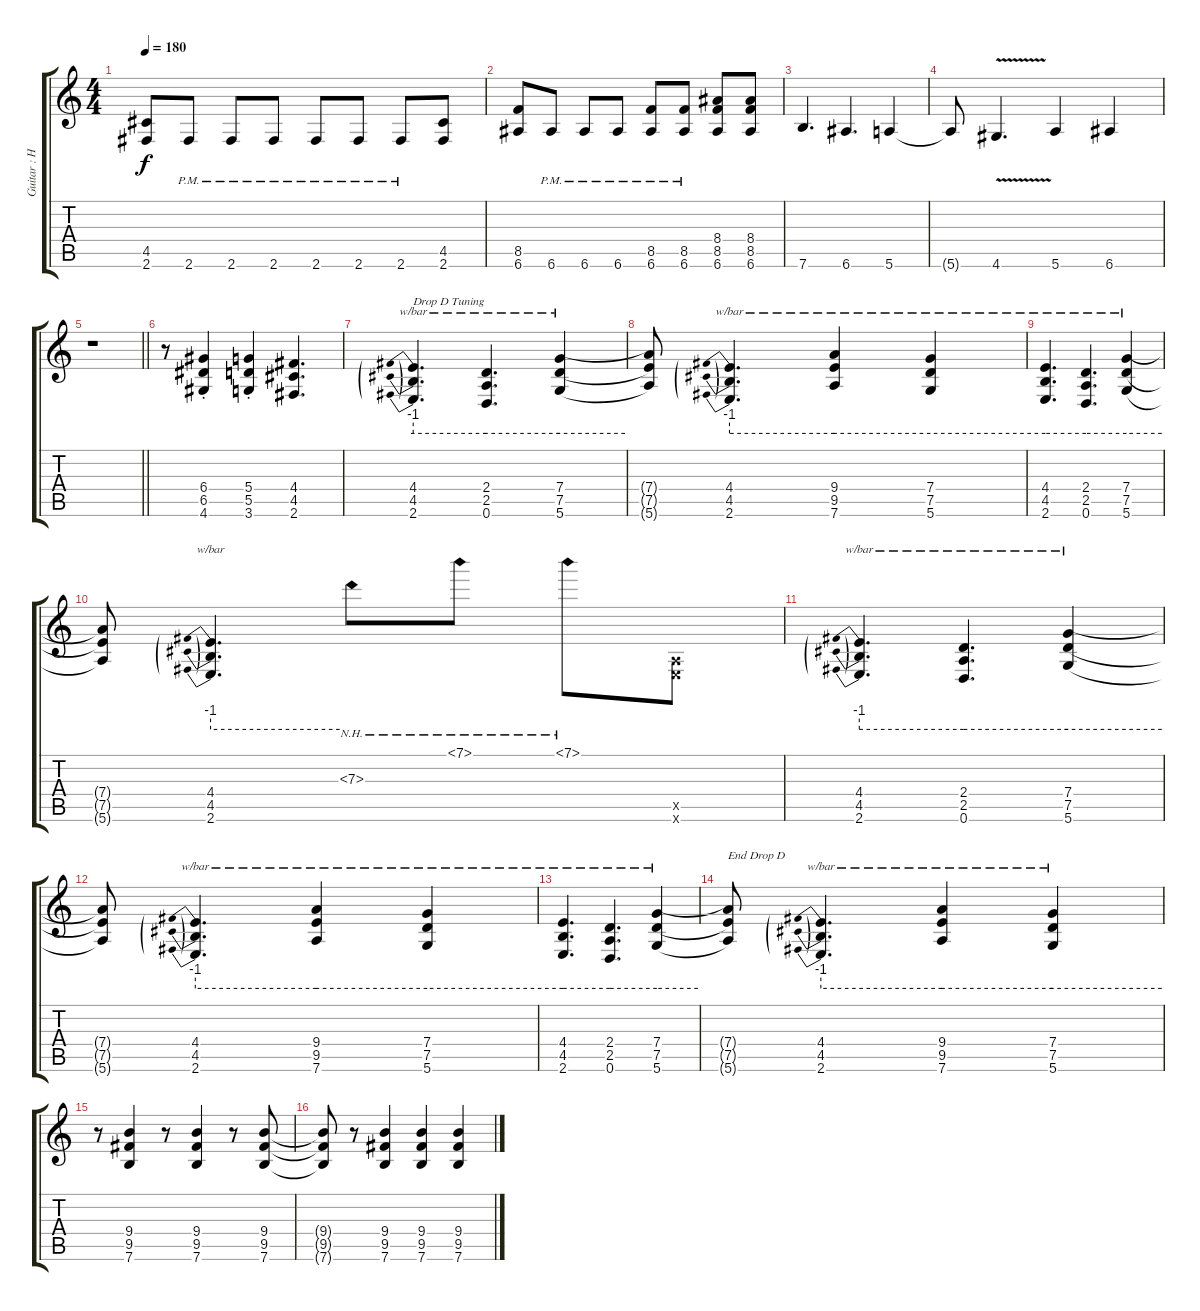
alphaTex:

\track ("Guitar : Hirasawa Yui - San" "Guitar : H") {instrument overdrivenguitar}
\staff {score tabs}
\tuning (E4 B3 G3 D3 A2 E2) {hide}
\ts (4 4)
\tempo 180
\clef g2
\ks c
(4.5 2.6).8{dy f} 2.6{pm}.8 2.6{pm}.8 2.6{pm}.8 2.6{pm}.8 2.6{pm}.8 2.6{pm}.8 (4.5 2.6).8 |
(8.5 6.6).8 6.6{pm}.8 6.6{pm}.8 6.6{pm}.8 (8.5{pm} 6.6{pm}).8 (8.5{pm} 6.6{pm}).8 (8.4 8.5 6.6).8 (8.4 8.5 6.6).8 |
7.6.4{d} 6.6.4{d} 5.6.4 |
5.6{t}.8 4.6{v}.4{d} 5.6.4 6.6.4 |
\barLineRight lightlight
r.1 |
r.8 (6.4{st} 6.5{st} 4.6{st}).4 (5.4{st} 5.5{st} 3.6{st}).4 (4.4 4.5 2.6).4{d} |
(4.4 4.5 2.6).4{d tbe (predive default 0 -4 60 -4) txt "Drop D Tuning"} (2.4 2.5 0.6).4{d tbe (hold default 0 -4 60 -4)} (7.4 7.5 5.6).4{tbe (hold default 0 -4 60 -4)} |
(7.4{t} 7.5{t} 5.6{t}).8 (4.4 4.5 2.6).4{d tbe (predive default 0 -4 60 -4)} (9.4 9.5 7.6).4{tbe (hold default 0 -4 60 -4)} (7.4 7.5 5.6).4{tbe (hold default 0 -4 60 -4)} |
(4.4 4.5 2.6).4{d tbe (hold default 0 -4 60 -4)} (2.4 2.5 0.6).4{d tbe (hold default 0 -4 60 -4)} (7.4 7.5 5.6).4{tbe (hold default 0 -4 60 -4)} |
(7.4{t} 7.5{t} 5.6{t}).8 (4.4 4.5 2.6).4{d tbe (predive default 0 -4 60 -4)} 7.3{nh}.8 7.1{nh}.8 7.1{nh}.8 (0.5{x} 0.6{x}).8 |
(4.4 4.5 2.6).4{d tbe (predive default 0 -4 60 -4)} (2.4 2.5 0.6).4{d tbe (hold default 0 -4 60 -4)} (7.4 7.5 5.6).4{tbe (hold default 0 -4 60 -4)} |
(7.4{t} 7.5{t} 5.6{t}).8 (4.4 4.5 2.6).4{d tbe (predive default 0 -4 60 -4)} (9.4 9.5 7.6).4{tbe (hold default 0 -4 60 -4)} (7.4 7.5 5.6).4{tbe (hold default 0 -4 60 -4)} |
(4.4 4.5 2.6).4{d tbe (hold default 0 -4 60 -4)} (2.4 2.5 0.6).4{d tbe (hold default 0 -4 60 -4)} (7.4 7.5 5.6).4{tbe (hold default 0 -4 60 -4)} |
(7.4{t} 7.5{t} 5.6{t}).8{txt "End Drop D"} (4.4 4.5 2.6).4{d tbe (predive default 0 -4 60 -4)} (9.4 9.5 7.6).4{tbe (hold default 0 -4 60 -4)} (7.4 7.5 5.6).4{tbe (hold default 0 -4 60 -4)} |
r.8 (9.4 9.5 7.6).4 r.8 (9.4 9.5 7.6).4 r.8 (9.4 9.5 7.6).8 |
(9.4{t} 9.5{t} 7.6{t}).8 r.8 (9.4 9.5 7.6).4 (9.4 9.5 7.6).4 (9.4 9.5 7.6).4
